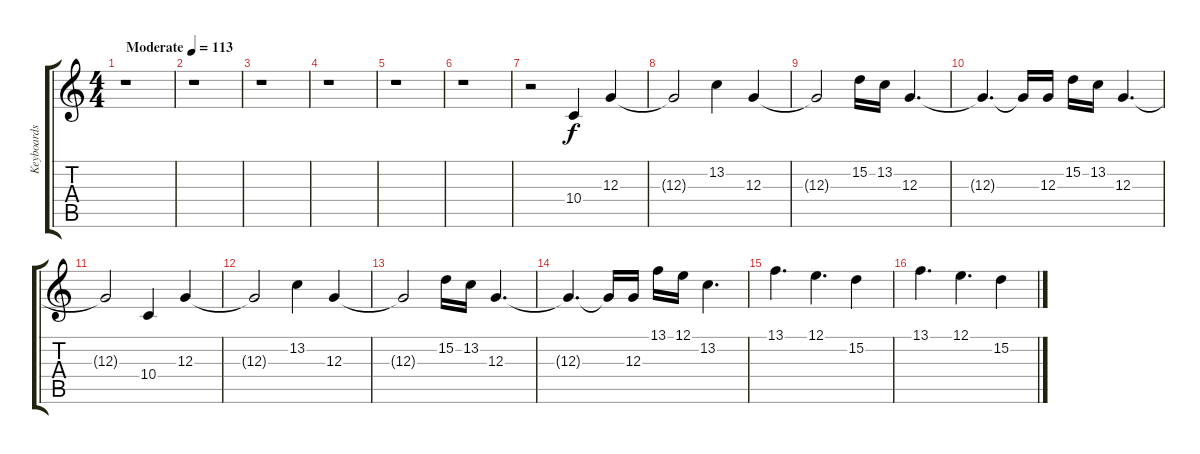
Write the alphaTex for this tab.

\track ("Keyboards 2" "Keyboards ") {instrument lead1square}
\staff {score tabs}
\tuning (E4 B3 G3 D3 A2 E2) {hide}
\ts (4 4)
\tempo (113 "Moderate")
\clef g2
\ks c
r.1{dy f instrument lead1square} |
r.1 |
r.1 |
r.1 |
r.1 |
r.1 |
r.2 10.4.4 12.3.4 |
12.3{t}.2 13.2.4 12.3.4 |
12.3{t}.2 15.2.16 13.2.16 12.3.4{d} |
12.3{t}.4{d} 12.3{t}.16 12.3.16 15.2.16 13.2.16 12.3.4{d} |
12.3{t}.2 10.4.4 12.3.4 |
12.3{t}.2 13.2.4 12.3.4 |
12.3{t}.2 15.2.16 13.2.16 12.3.4{d} |
12.3{t}.4{d} 12.3{t}.16 12.3.16 13.1.16 12.1.16 13.2.4{d} |
13.1.4{d} 12.1.4{d} 15.2.4 |
13.1.4{d} 12.1.4{d} 15.2.4
